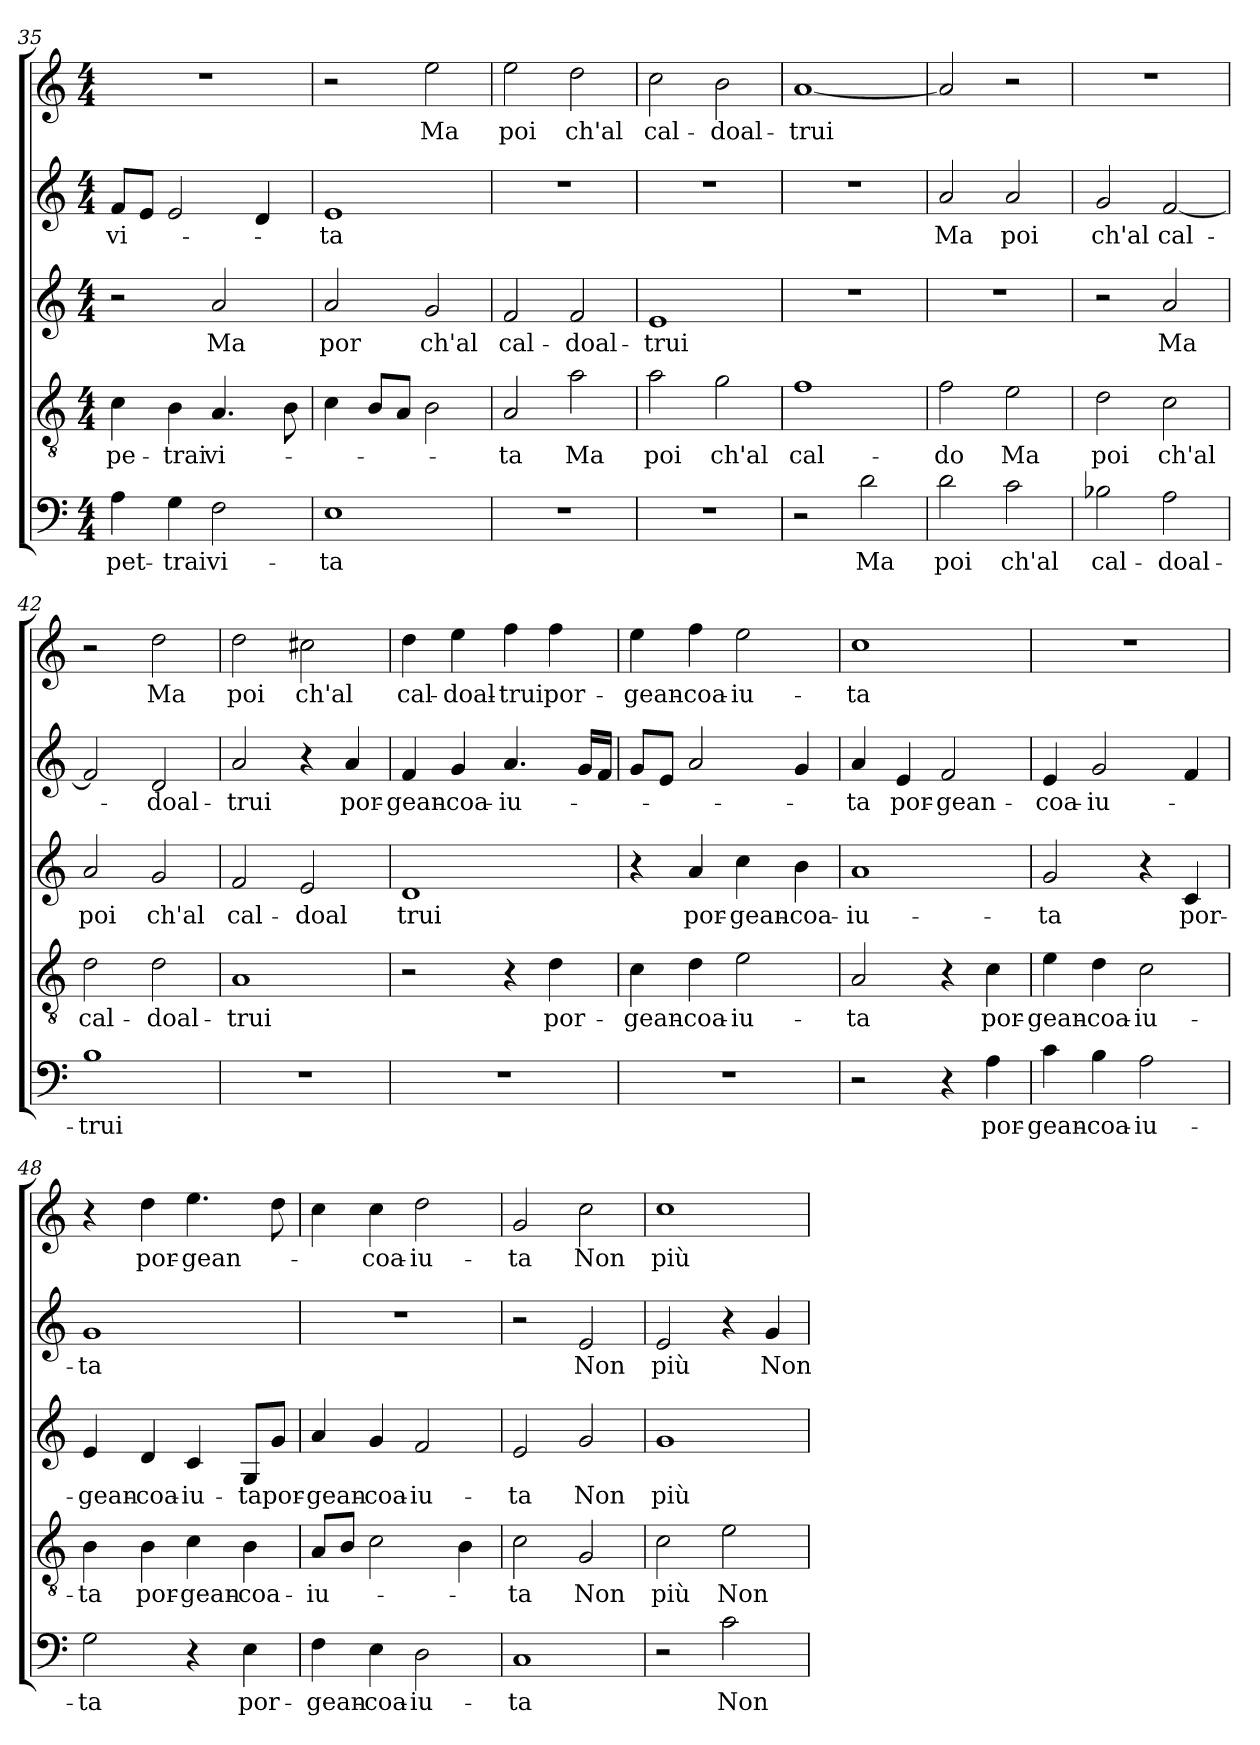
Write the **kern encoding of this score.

**kern	**text	**kern	**text	**kern	**text	**kern	**text	**kern	**text
*part5	*part5	*part4	*part4	*part3	*part3	*part2	*part2	*part1	*part1
*staff5	*staff5	*staff4	*staff4	*staff3	*staff3	*staff2	*staff2	*staff1	*staff1
*clefF4	*	*clefGv2	*	*clefG2	*	*clefG2	*	*clefG2	*
*k[]	*	*k[]	*	*k[]	*	*k[]	*	*k[]	*
*M4/4	*	*M4/4	*	*M4/4	*	*M4/4	*	*M4/4	*
=35	=35	=35	=35	=35	=35	=35	=35	=35	=35
4A\	pet-	4c\	pe-	2r	.	8f/L	vi-	1r	.
.	.	.	.	.	.	8e/J	.	.	.
4G\	trai	4B\	trai	.	.	2e/	.	.	.
2F\	vi-	4.A/	vi-	2a/	Ma	.	.	.	.
.	.	.	.	.	.	4d/	.	.	.
.	.	8B\	.	.	.	.	.	.	.
=36	=36	=36	=36	=36	=36	=36	=36	=36	=36
1E\	ta	4c\	.	2a/	por	1e/	ta	2r	.
.	.	8B/L	.	.	.	.	.	.	.
.	.	8A/J	.	.	.	.	.	.	.
.	.	2B\	.	2g/	ch'al	.	.	2ee\	Ma
=37	=37	=37	=37	=37	=37	=37	=37	=37	=37
1r	.	2A/	ta	2f/	cal-	1r	.	2ee\	poi
.	.	2a\	Ma	2f/	doal-	.	.	2dd\	ch'al
=38	=38	=38	=38	=38	=38	=38	=38	=38	=38
1r	.	2a\	poi	1e/	trui	1r	.	2cc\	cal-
.	.	2g\	ch'al	.	.	.	.	2b\	doal-
=39	=39	=39	=39	=39	=39	=39	=39	=39	=39
2r	.	1f\	cal-	1r	.	1r	.	[1a/	trui
2d\	Ma	.	.	.	.	.	.	.	.
=40	=40	=40	=40	=40	=40	=40	=40	=40	=40
2d\	poi	2f\	do	1r	.	2a/	Ma	2a/]	.
2c\	ch'al	2e\	Ma	.	.	2a/	poi	2r	.
=41	=41	=41	=41	=41	=41	=41	=41	=41	=41
2B-X\	cal-	2d\	poi	2r	.	2g/	ch'al	1r	.
2A\	doal-	2c\	ch'al	2a/	Ma	[2f/	cal-	.	.
=42	=42	=42	=42	=42	=42	=42	=42	=42	=42
1B\	trui	2d\	cal-	2a/	poi	2f/]	.	2r	.
.	.	2d\	doal-	2g/	ch'al	2d/	doal-	2dd\	Ma
=43	=43	=43	=43	=43	=43	=43	=43	=43	=43
1r	.	1A/	trui	2f/	cal-	2a/	trui	2dd\	poi
.	.	.	.	2e/	doal	4r	.	2cc#X\	ch'al
.	.	.	.	.	.	4a/	por-	.	.
=44	=44	=44	=44	=44	=44	=44	=44	=44	=44
1r	.	2r	.	1d/	trui	4f/	gean-	4dd\	cal-
.	.	.	.	.	.	4g/	coa-	4ee\	doal-
.	.	4r	.	.	.	4.a/	iu-	4ff\	trui
.	.	4d\	por-	.	.	.	.	4ff\	por-
.	.	.	.	.	.	16g/LL	.	.	.
.	.	.	.	.	.	16f/JJ	.	.	.
=45	=45	=45	=45	=45	=45	=45	=45	=45	=45
1r	.	4c\	gean-	4r	.	8g/L	.	4ee\	gean-
.	.	.	.	.	.	8e/J	.	.	.
.	.	4d\	coa-	4a/	por-	2a/	.	4ff\	coa-
.	.	2e\	iu-	4cc\	gean-	.	.	2ee\	iu-
.	.	.	.	4b\	coa-	4g/	.	.	.
=46	=46	=46	=46	=46	=46	=46	=46	=46	=46
2r	.	2A/	ta	1a/	iu-	4a/	ta	1cc\	ta
.	.	.	.	.	.	4e/	por-	.	.
4r	.	4r	.	.	.	2f/	gean-	.	.
4A\	por-	4c\	por-	.	.	.	.	.	.
=47	=47	=47	=47	=47	=47	=47	=47	=47	=47
4c\	gean-	4e\	gean-	2g/	ta	4e/	coa-	1r	.
4B\	coa-	4d\	coa-	.	.	2g/	iu-	.	.
2A\	iu-	2c\	iu-	4r	.	.	.	.	.
.	.	.	.	4c/	por-	4f/	.	.	.
=48	=48	=48	=48	=48	=48	=48	=48	=48	=48
2G\	ta	4B\	ta	4e/	gean-	1g/	ta	4r	.
.	.	4B\	por-	4d/	coa-	.	.	4dd\	por-
4r	.	4c\	gean-	4c/	iu-	.	.	4.ee\	gean-
4E\	por-	4B\	coa-	8G/L	ta	.	.	.	.
.	.	.	.	8g/J	por-	.	.	8dd\	.
=49	=49	=49	=49	=49	=49	=49	=49	=49	=49
4F\	gean-	8A/L	iu-	4a/	gean-	1r	.	4cc\	.
.	.	8B/J	.	.	.	.	.	.	.
4E\	coa-	2c\	.	4g/	coa-	.	.	4cc\	coa-
2D\	iu-	.	.	2f/	iu-	.	.	2dd\	iu-
.	.	4B\	.	.	.	.	.	.	.
=50	=50	=50	=50	=50	=50	=50	=50	=50	=50
1C/	ta	2c\	ta	2e/	ta	2r	.	2g/	ta
.	.	2G/	Non	2g/	Non	2e/	Non	2cc\	Non
=51	=51	=51	=51	=51	=51	=51	=51	=51	=51
2r	.	2c\	più	1g/	più	2e/	più	1cc\	più
2c\	Non	2e\	Non	.	.	4r	.	.	.
.	.	.	.	.	.	4g/	Non	.	.
=	=	=	=	=	=	=	=	=	=
*-	*-	*-	*-	*-	*-	*-	*-	*-	*-
